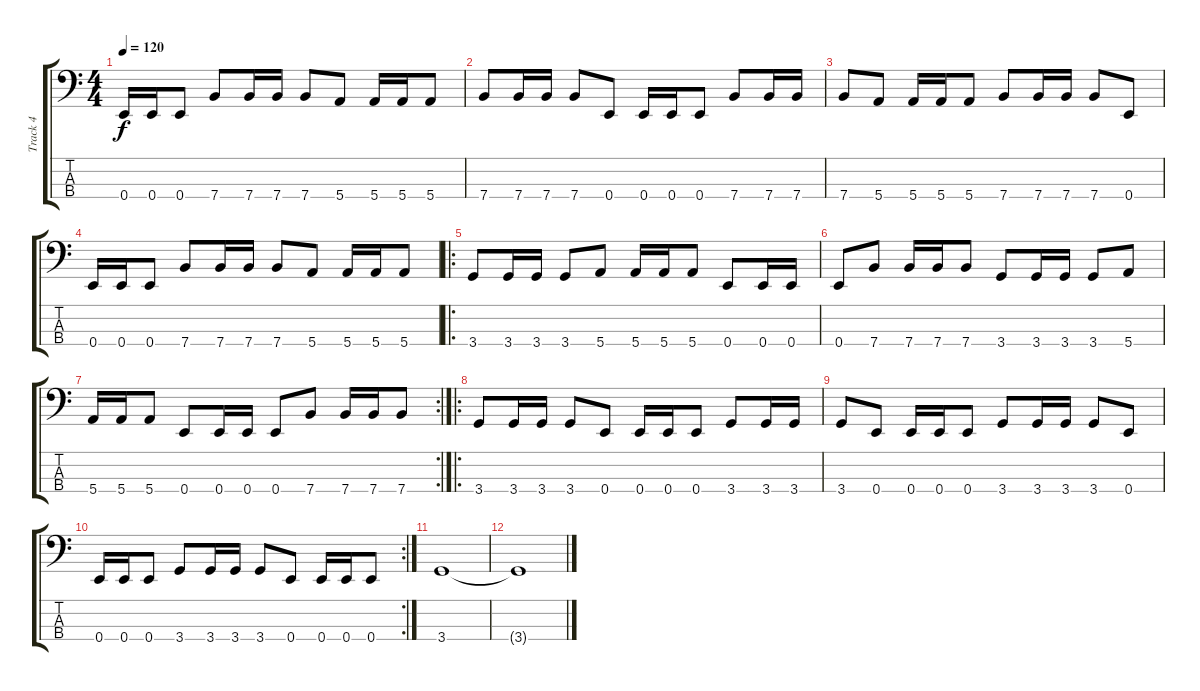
\track ("Track 4" "Track 4") {instrument electricbassfinger}
\staff {score tabs}
\tuning (G2 D2 A1 E1) {hide}
\ts (4 4)
\tempo 120
\clef f4
\ks c
0.4.16{dy f} 0.4.16 0.4.8 7.4.8 7.4.16 7.4.16 7.4.8 5.4.8 5.4.16 5.4.16 5.4.8 |
7.4.8 7.4.16 7.4.16 7.4.8 0.4.8 0.4.16 0.4.16 0.4.8 7.4.8 7.4.16 7.4.16 |
7.4.8 5.4.8 5.4.16 5.4.16 5.4.8 7.4.8 7.4.16 7.4.16 7.4.8 0.4.8 |
0.4.16 0.4.16 0.4.8 7.4.8 7.4.16 7.4.16 7.4.8 5.4.8 5.4.16 5.4.16 5.4.8 |
\ro
3.4.8 3.4.16 3.4.16 3.4.8 5.4.8 5.4.16 5.4.16 5.4.8 0.4.8 0.4.16 0.4.16 |
0.4.8 7.4.8 7.4.16 7.4.16 7.4.8 3.4.8 3.4.16 3.4.16 3.4.8 5.4.8 |
\rc 2
5.4.16 5.4.16 5.4.8 0.4.8 0.4.16 0.4.16 0.4.8 7.4.8 7.4.16 7.4.16 7.4.8 |
\ro
3.4.8 3.4.16 3.4.16 3.4.8 0.4.8 0.4.16 0.4.16 0.4.8 3.4.8 3.4.16 3.4.16 |
3.4.8 0.4.8 0.4.16 0.4.16 0.4.8 3.4.8 3.4.16 3.4.16 3.4.8 0.4.8 |
\rc 2
0.4.16 0.4.16 0.4.8 3.4.8 3.4.16 3.4.16 3.4.8 0.4.8 0.4.16 0.4.16 0.4.8 |
3.4.1 |
3.4{t}.1
